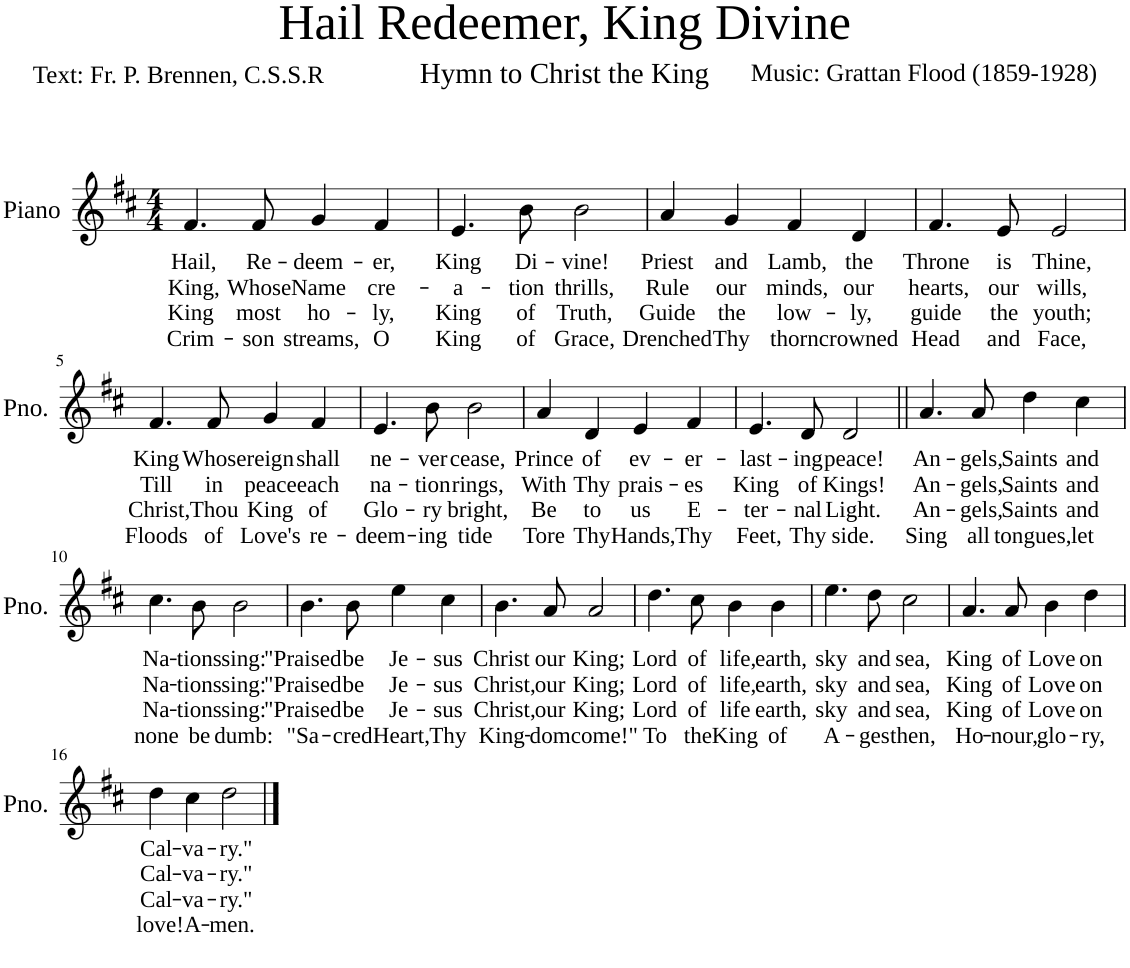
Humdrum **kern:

**kern	**text	**text	**text	**text
*part1	*part1	*part1	*part1	*part1
*staff1	*staff1	*staff1	*staff1	*staff1
*I"Piano	*	*	*	*
*I'Pno.	*	*	*	*
*clefG2	*	*	*	*
*k[f#c#]	*	*	*	*
*M4/4	*	*	*	*
=1	=1	=1	=1	=1
!	!LO:LY:b	!LO:LY:b	!LO:LY:b	!LO:LY:b
4.f#/	Hail,	King,	King	Crim-
!	!LO:LY:b	!LO:LY:b	!LO:LY:b	!LO:LY:b
8f#/	Re-	Whose	most	-son
!	!LO:LY:b	!LO:LY:b	!LO:LY:b	!LO:LY:b
4g/	-deem-	Name	ho-	streams,
!	!LO:LY:b	!LO:LY:b	!LO:LY:b	!LO:LY:b
4f#/	-er,	cre-	-ly,	O
=2	=2	=2	=2	=2
!	!LO:LY:b	!LO:LY:b	!LO:LY:b	!LO:LY:b
4.e/	King	-a-	King	King
!	!LO:LY:b	!LO:LY:b	!LO:LY:b	!LO:LY:b
8b\	Di-	-tion	of	of
!	!LO:LY:b	!LO:LY:b	!LO:LY:b	!LO:LY:b
2b\	-vine!	thrills,	Truth,	Grace,
=3	=3	=3	=3	=3
!	!LO:LY:b	!LO:LY:b	!LO:LY:b	!LO:LY:b
4a/	Priest	Rule	Guide	Drenched
!	!LO:LY:b	!LO:LY:b	!LO:LY:b	!LO:LY:b
4g/	and	our	the	Thy
!	!LO:LY:b	!LO:LY:b	!LO:LY:b	!LO:LY:b
4f#/	Lamb,	minds,	low-	thorn-
!	!LO:LY:b	!LO:LY:b	!LO:LY:b	!LO:LY:b
4d/	the	our	-ly,	-crowned
=4	=4	=4	=4	=4
!	!LO:LY:b	!LO:LY:b	!LO:LY:b	!LO:LY:b
4.f#/	Throne	hearts,	guide	Head
!	!LO:LY:b	!LO:LY:b	!LO:LY:b	!LO:LY:b
8e/	is	our	the	and
!	!LO:LY:b	!LO:LY:b	!LO:LY:b	!LO:LY:b
2e/	Thine,	wills,	youth;	Face,
!!LO:LB:g=z
=5	=5	=5	=5	=5
!	!LO:LY:b	!LO:LY:b	!LO:LY:b	!LO:LY:b
4.f#/	King	Till	Christ,	Floods
!	!LO:LY:b	!LO:LY:b	!LO:LY:b	!LO:LY:b
8f#/	Whose	in	Thou	of
!	!LO:LY:b	!LO:LY:b	!LO:LY:b	!LO:LY:b
4g/	reign	peace	King	Love's
!	!LO:LY:b	!LO:LY:b	!LO:LY:b	!LO:LY:b
4f#/	shall	each	of	re-
=6	=6	=6	=6	=6
!	!LO:LY:b	!LO:LY:b	!LO:LY:b	!LO:LY:b
4.e/	ne-	na-	Glo-	-deem-
!	!LO:LY:b	!LO:LY:b	!LO:LY:b	!LO:LY:b
8b\	-ver	-tion	-ry	-ing
!	!LO:LY:b	!LO:LY:b	!LO:LY:b	!LO:LY:b
2b\	cease,	rings,	bright,	tide
=7	=7	=7	=7	=7
!	!LO:LY:b	!LO:LY:b	!LO:LY:b	!LO:LY:b
4a/	Prince	With	Be	Tore
!	!LO:LY:b	!LO:LY:b	!LO:LY:b	!LO:LY:b
4d/	of	Thy	to	Thy
!	!LO:LY:b	!LO:LY:b	!LO:LY:b	!LO:LY:b
4e/	ev-	prais-	us	Hands,
!	!LO:LY:b	!LO:LY:b	!LO:LY:b	!LO:LY:b
4f#/	-er-	-es	E-	Thy
=8	=8	=8	=8	=8
!	!LO:LY:b	!LO:LY:b	!LO:LY:b	!LO:LY:b
4.e/	-last-	King	-ter-	Feet,
!	!LO:LY:b	!LO:LY:b	!LO:LY:b	!LO:LY:b
8d/	-ing	of	-nal	Thy
!	!LO:LY:b	!LO:LY:b	!LO:LY:b	!LO:LY:b
2d/	peace!	Kings!	Light.	side.
=9||	=9||	=9||	=9||	=9||
!	!LO:LY:b	!LO:LY:b	!LO:LY:b	!LO:LY:b
4.a/	An-	An-	An-	Sing
!	!LO:LY:b	!LO:LY:b	!LO:LY:b	!LO:LY:b
8a/	-gels,	-gels,	-gels,	all
!	!LO:LY:b	!LO:LY:b	!LO:LY:b	!LO:LY:b
4dd\	Saints	Saints	Saints	tongues,
!	!LO:LY:b	!LO:LY:b	!LO:LY:b	!LO:LY:b
4cc#\	and	and	and	let
!!LO:LB:g=z
=10	=10	=10	=10	=10
!	!LO:LY:b	!LO:LY:b	!LO:LY:b	!LO:LY:b
4.cc#\	Na-	Na-	Na-	none
!	!LO:LY:b	!LO:LY:b	!LO:LY:b	!LO:LY:b
8b\	-tions	-tions	-tions	be
!	!LO:LY:b	!LO:LY:b	!LO:LY:b	!LO:LY:b
2b\	sing:	sing:	sing:	dumb:
=11	=11	=11	=11	=11
!	!LO:LY:b	!LO:LY:b	!LO:LY:b	!LO:LY:b
4.b\	"Praised	"Praised	"Praised	"Sa-
!	!LO:LY:b	!LO:LY:b	!LO:LY:b	!LO:LY:b
8b\	be	be	be	-cred
!	!LO:LY:b	!LO:LY:b	!LO:LY:b	!LO:LY:b
4ee\	Je-	Je-	Je-	Heart,
!	!LO:LY:b	!LO:LY:b	!LO:LY:b	!LO:LY:b
4cc#\	-sus	-sus	-sus	Thy
=12	=12	=12	=12	=12
!	!LO:LY:b	!LO:LY:b	!LO:LY:b	!LO:LY:b
4.b\	Christ	Christ,	Christ,	King-
!	!LO:LY:b	!LO:LY:b	!LO:LY:b	!LO:LY:b
8a/	our	our	our	-dom
!	!LO:LY:b	!LO:LY:b	!LO:LY:b	!LO:LY:b
2a/	King;	King;	King;	come!"
=13	=13	=13	=13	=13
!	!LO:LY:b	!LO:LY:b	!LO:LY:b	!LO:LY:b
4.dd\	Lord	Lord	Lord	To
!	!LO:LY:b	!LO:LY:b	!LO:LY:b	!LO:LY:b
8cc#\	of	of	of	the
!	!LO:LY:b	!LO:LY:b	!LO:LY:b	!LO:LY:b
4b\	life,	life,	life	King
!	!LO:LY:b	!LO:LY:b	!LO:LY:b	!LO:LY:b
4b\	earth,	earth,	earth,	of
=14	=14	=14	=14	=14
!	!LO:LY:b	!LO:LY:b	!LO:LY:b	!LO:LY:b
4.ee\	sky	sky	sky	A-
!	!LO:LY:b	!LO:LY:b	!LO:LY:b	!LO:LY:b
8dd\	and	and	and	-ges
!	!LO:LY:b	!LO:LY:b	!LO:LY:b	!LO:LY:b
2cc#\	sea,	sea,	sea,	then,
=15	=15	=15	=15	=15
!	!LO:LY:b	!LO:LY:b	!LO:LY:b	!LO:LY:b
4.a/	King	King	King	Ho-
!	!LO:LY:b	!LO:LY:b	!LO:LY:b	!LO:LY:b
8a/	of	of	of	-nour,
!	!LO:LY:b	!LO:LY:b	!LO:LY:b	!LO:LY:b
4b\	Love	Love	Love	glo-
!	!LO:LY:b	!LO:LY:b	!LO:LY:b	!LO:LY:b
4dd\	on	on	on	-ry,
!!LO:LB:g=z
=16	=16	=16	=16	=16
!	!LO:LY:b	!LO:LY:b	!LO:LY:b	!LO:LY:b
4dd\	Cal-	Cal-	Cal-	love!
!	!LO:LY:b	!LO:LY:b	!LO:LY:b	!LO:LY:b
4cc#\	-va-	-va-	-va-	A-
!	!LO:LY:b	!LO:LY:b	!LO:LY:b	!LO:LY:b
2dd\	-ry."	-ry."	-ry."	-men.
==	==	==	==	==
*-	*-	*-	*-	*-
